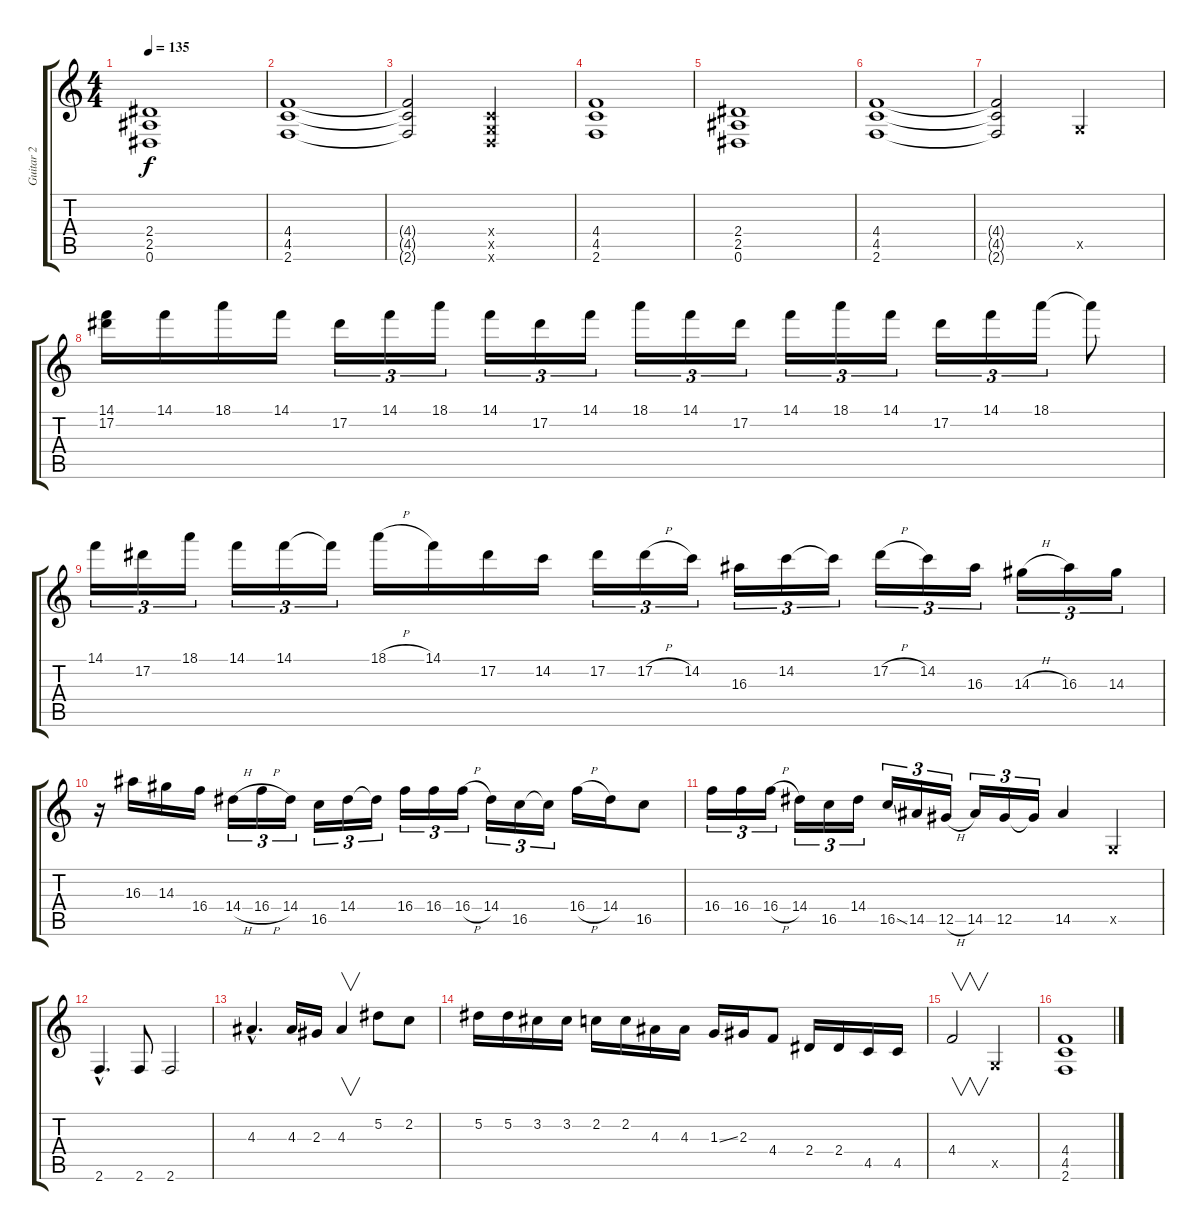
\track ("Guitar 2" "Guitar 2") {instrument distortionguitar}
\staff {score tabs}
\tuning (Eb4 Bb3 Gb3 Db3 Ab2 Eb2) {hide}
\ts (4 4)
\tempo 135
\clef g2
\ks c
(2.4 2.5 0.6).1{dy f} |
(4.4 4.5 2.6).1 |
(4.4{t} 4.5{t} 2.6{t}).2 (-1.4{x} -1.5{x} -1.6{x}).2 |
(4.4 4.5 2.6).1 |
(2.4 2.5 0.6).1 |
(4.4 4.5 2.6).1 |
(4.4{t} 4.5{t} 2.6{t}).2 -1.5{x}.2 |
(14.1 17.2).16 14.1.16 18.1.16 14.1.16 17.2.16{tu (3 2)} 14.1.16{tu (3 2)} 18.1.16{tu (3 2)} 14.1.16{tu (3 2)} 17.2.16{tu (3 2)} 14.1.16{tu (3 2)} 18.1.16{tu (3 2)} 14.1.16{tu (3 2)} 17.2.16{tu (3 2)} 14.1.16{tu (3 2)} 18.1.16{tu (3 2)} 14.1.16{tu (3 2)} 17.2.16{tu (3 2)} 14.1.16{tu (3 2)} 18.1.16{tu (3 2)} 18.1{t}.8 |
14.1.16{tu (3 2)} 17.2.16{tu (3 2)} 18.1.16{tu (3 2)} 14.1.16{tu (3 2)} 14.1.16{tu (3 2)} 14.1{t}.16{tu (3 2)} 18.1{h}.16 14.1.16 17.2.16 14.2.16 17.2.16{tu (3 2)} 17.2{h}.16{tu (3 2)} 14.2.16{tu (3 2)} 16.3.16{tu (3 2)} 14.2.16{tu (3 2)} 14.2{t}.16{tu (3 2)} 17.2{h}.16{tu (3 2)} 14.2.16{tu (3 2)} 16.3.16{tu (3 2)} 14.3{h}.16{tu (3 2)} 16.3.16{tu (3 2)} 14.3.16{tu (3 2)} |
r.16 16.3.16 14.3.16 16.4.16 14.4{h}.16{tu (3 2)} 16.4{h}.16{tu (3 2)} 14.4.16{tu (3 2)} 16.5.16{tu (3 2)} 14.4.16{tu (3 2)} 14.4{t}.16{tu (3 2)} 16.4.16{tu (3 2)} 16.4.16{tu (3 2)} 16.4{h}.16{tu (3 2)} 14.4.16{tu (3 2)} 16.5.16{tu (3 2)} 16.5{t}.16{tu (3 2)} 16.4{h}.16 14.4.16 16.5.8 |
16.4.16{tu (3 2)} 16.4.16{tu (3 2)} 16.4{h}.16{tu (3 2)} 14.4.16{tu (3 2)} 16.5.16{tu (3 2)} 14.4.16{tu (3 2)} 16.5{ss}.16{tu (3 2)} 14.5.16{tu (3 2)} 12.5{h}.16{tu (3 2)} 14.5.16{tu (3 2)} 12.5.16{tu (3 2)} 12.5{t}.16{tu (3 2)} 14.5.4 -1.5{x}.4 |
2.6{hac}.4{d} 2.6.8 2.6.2 |
4.3{hac}.4{d} 4.3.16 2.3.16 4.3.4{v} 5.2.8 2.2.8 |
5.2.16 5.2.16 3.2.16 3.2.16 2.2.16 2.2.16 4.3.16 4.3.16 1.3{ss}.16 2.3.16 4.4.8 2.4.16 2.4.16 4.5.16 4.5.16 |
4.4.2{v} -1.5{x}.2 |
(4.4 4.5 2.6).1
